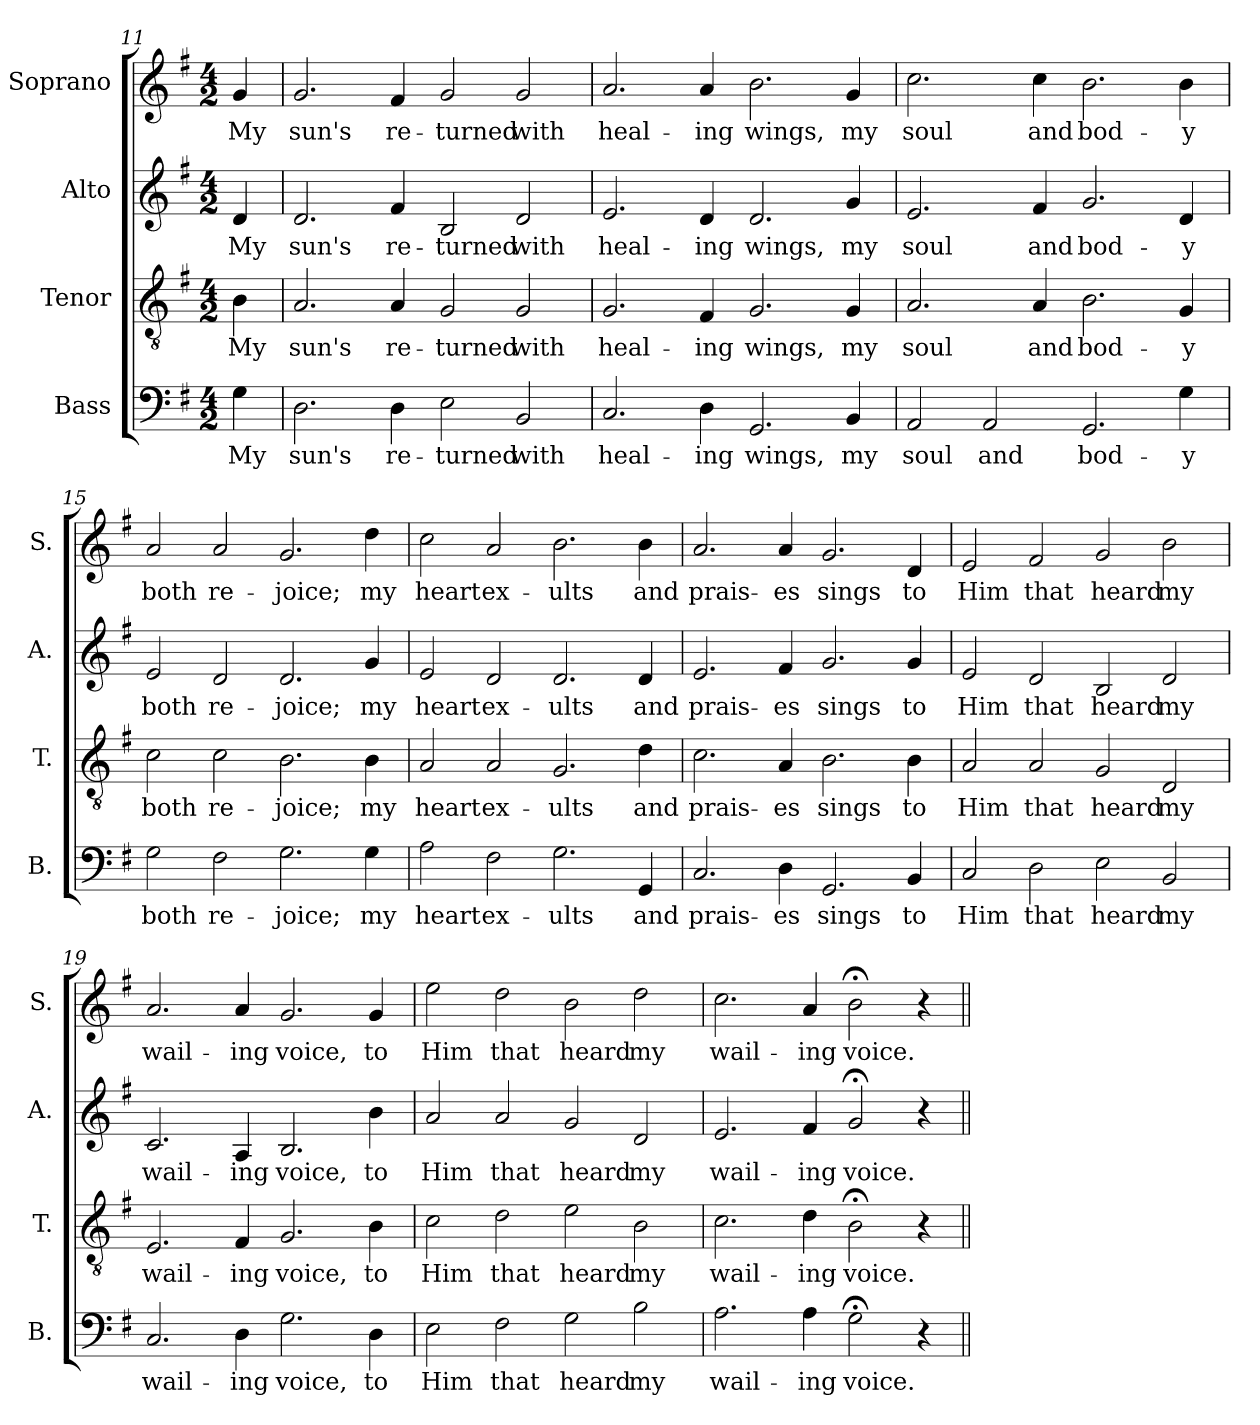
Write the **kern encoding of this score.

**kern	**text	**kern	**text	**kern	**text	**kern	**text
*part4	*part4	*part3	*part3	*part2	*part2	*part1	*part1
*staff4	*staff4	*staff3	*staff3	*staff2	*staff2	*staff1	*staff1
*I"Bass	*	*I"Tenor	*	*I"Alto	*	*I"Soprano	*
*I'B.	*	*I'T.	*	*I'A.	*	*I'S.	*
!!LO:PB:g=z
*clefF4	*	*clefGv2	*	*clefG2	*	*clefG2	*
*k[f#]	*	*k[f#]	*	*k[f#]	*	*k[f#]	*
*M4/2	*	*M4/2	*	*M4/2	*	*M4/2	*
=11	=11	=11	=11	=11	=11	=11	=11
!	!LO:LY:b	!	!LO:LY:b	!	!LO:LY:b	!	!LO:LY:b
4G\	My	4B\	My	4d/	My	4g/	My
=12	=12	=12	=12	=12	=12	=12	=12
!	!LO:LY:b	!	!LO:LY:b	!	!LO:LY:b	!	!LO:LY:b
2.D\	sun's	2.A/	sun's	2.d/	sun's	2.g/	sun's
!	!LO:LY:b	!	!LO:LY:b	!	!LO:LY:b	!	!LO:LY:b
4D\	re-	4A/	re-	4f#/	re-	4f#/	re-
!	!LO:LY:b	!	!LO:LY:b	!	!LO:LY:b	!	!LO:LY:b
2E\	-turned	2G/	-turned	2B/	-turned	2g/	-turned
!	!LO:LY:b	!	!LO:LY:b	!	!LO:LY:b	!	!LO:LY:b
2BB/	with	2G/	with	2d/	with	2g/	with
=13	=13	=13	=13	=13	=13	=13	=13
!	!LO:LY:b	!	!LO:LY:b	!	!LO:LY:b	!	!LO:LY:b
2.C/	heal-	2.G/	heal-	2.e/	heal-	2.a/	heal-
!	!LO:LY:b	!	!LO:LY:b	!	!LO:LY:b	!	!LO:LY:b
4D\	-ing	4F#/	-ing	4d/	-ing	4a/	-ing
!	!LO:LY:b	!	!LO:LY:b	!	!LO:LY:b	!	!LO:LY:b
2.GG/	wings,	2.G/	wings,	2.d/	wings,	2.b\	wings,
!	!LO:LY:b	!	!LO:LY:b	!	!LO:LY:b	!	!LO:LY:b
4BB/	my	4G/	my	4g/	my	4g/	my
!!LO:LB:g=z
=14	=14	=14	=14	=14	=14	=14	=14
!	!LO:LY:b	!	!LO:LY:b	!	!LO:LY:b	!	!LO:LY:b
2AA/	soul	2.A/	soul	2.e/	soul	2.cc\	soul
!	!LO:LY:b	!	!	!	!	!	!
2AA/	and	.	.	.	.	.	.
!	!	!	!LO:LY:b	!	!LO:LY:b	!	!LO:LY:b
.	.	4A/	and	4f#/	and	4cc\	and
!	!LO:LY:b	!	!LO:LY:b	!	!LO:LY:b	!	!LO:LY:b
2.GG/	bod-	2.B\	bod-	2.g/	bod-	2.b\	bod-
!	!LO:LY:b	!	!LO:LY:b	!	!LO:LY:b	!	!LO:LY:b
4G\	-y	4G/	-y	4d/	-y	4b\	-y
=15	=15	=15	=15	=15	=15	=15	=15
!	!LO:LY:b	!	!LO:LY:b	!	!LO:LY:b	!	!LO:LY:b
2G\	both	2c\	both	2e/	both	2a/	both
!	!LO:LY:b	!	!LO:LY:b	!	!LO:LY:b	!	!LO:LY:b
2F#\	re-	2c\	re-	2d/	re-	2a/	re-
!	!LO:LY:b	!	!LO:LY:b	!	!LO:LY:b	!	!LO:LY:b
2.G\	-joice;	2.B\	-joice;	2.d/	-joice;	2.g/	-joice;
!	!LO:LY:b	!	!LO:LY:b	!	!LO:LY:b	!	!LO:LY:b
4G\	my	4B\	my	4g/	my	4dd\	my
=16	=16	=16	=16	=16	=16	=16	=16
!	!LO:LY:b	!	!LO:LY:b	!	!LO:LY:b	!	!LO:LY:b
2A\	heart	2A/	heart	2e/	heart	2cc\	heart
!	!LO:LY:b	!	!LO:LY:b	!	!LO:LY:b	!	!LO:LY:b
2F#\	ex-	2A/	ex-	2d/	ex-	2a/	ex-
!	!LO:LY:b	!	!LO:LY:b	!	!LO:LY:b	!	!LO:LY:b
2.G\	-ults	2.G/	-ults	2.d/	-ults	2.b\	-ults
!	!LO:LY:b	!	!LO:LY:b	!	!LO:LY:b	!	!LO:LY:b
4GG/	and	4d\	and	4d/	and	4b\	and
!!LO:PB:g=z
=17	=17	=17	=17	=17	=17	=17	=17
!	!LO:LY:b	!	!LO:LY:b	!	!LO:LY:b	!	!LO:LY:b
2.C/	prais-	2.c\	prais-	2.e/	prais-	2.a/	prais-
!	!LO:LY:b	!	!LO:LY:b	!	!LO:LY:b	!	!LO:LY:b
4D\	-es	4A/	-es	4f#/	-es	4a/	-es
!	!LO:LY:b	!	!LO:LY:b	!	!LO:LY:b	!	!LO:LY:b
2.GG/	sings	2.B\	sings	2.g/	sings	2.g/	sings
!	!LO:LY:b	!	!LO:LY:b	!	!LO:LY:b	!	!LO:LY:b
4BB/	to	4B\	to	4g/	to	4d/	to
=18	=18	=18	=18	=18	=18	=18	=18
!	!LO:LY:b	!	!LO:LY:b	!	!LO:LY:b	!	!LO:LY:b
2C/	Him	2A/	Him	2e/	Him	2e/	Him
!	!LO:LY:b	!	!LO:LY:b	!	!LO:LY:b	!	!LO:LY:b
2D\	that	2A/	that	2d/	that	2f#/	that
!	!LO:LY:b	!	!LO:LY:b	!	!LO:LY:b	!	!LO:LY:b
2E\	heard	2G/	heard	2B/	heard	2g/	heard
!	!LO:LY:b	!	!LO:LY:b	!	!LO:LY:b	!	!LO:LY:b
2BB/	my	2D/	my	2d/	my	2b\	my
!!LO:LB:g=z
=19	=19	=19	=19	=19	=19	=19	=19
!	!LO:LY:b	!	!LO:LY:b	!	!LO:LY:b	!	!LO:LY:b
2.C/	wail-	2.E/	wail-	2.c/	wail-	2.a/	wail-
!	!LO:LY:b	!	!LO:LY:b	!	!LO:LY:b	!	!LO:LY:b
4D\	-ing	4F#/	-ing	4A/	-ing	4a/	-ing
!	!LO:LY:b	!	!LO:LY:b	!	!LO:LY:b	!	!LO:LY:b
2.G\	voice,	2.G/	voice,	2.B/	voice,	2.g/	voice,
!	!LO:LY:b	!	!LO:LY:b	!	!LO:LY:b	!	!LO:LY:b
4D\	to	4B\	to	4b\	to	4g/	to
=20	=20	=20	=20	=20	=20	=20	=20
!	!LO:LY:b	!	!LO:LY:b	!	!LO:LY:b	!	!LO:LY:b
2E\	Him	2c\	Him	2a/	Him	2ee\	Him
!	!LO:LY:b	!	!LO:LY:b	!	!LO:LY:b	!	!LO:LY:b
2F#\	that	2d\	that	2a/	that	2dd\	that
!	!LO:LY:b	!	!LO:LY:b	!	!LO:LY:b	!	!LO:LY:b
2G\	heard	2e\	heard	2g/	heard	2b\	heard
!	!LO:LY:b	!	!LO:LY:b	!	!LO:LY:b	!	!LO:LY:b
2B\	my	2B\	my	2d/	my	2dd\	my
=21	=21	=21	=21	=21	=21	=21	=21
!	!LO:LY:b	!	!LO:LY:b	!	!LO:LY:b	!	!LO:LY:b
2.A\	wail-	2.c\	wail-	2.e/	wail-	2.cc\	wail-
!	!LO:LY:b	!	!LO:LY:b	!	!LO:LY:b	!	!LO:LY:b
4A\	-ing	4d\	-ing	4f#/	-ing	4a/	-ing
!	!LO:LY:b	!	!LO:LY:b	!	!LO:LY:b	!	!LO:LY:b
2G;<\	voice.	2B;<\	voice.	2g;</	voice.	2b;<\	voice.
4r	.	4r	.	4r	.	4r	.
=||	=||	=||	=||	=||	=||	=||	=||
*-	*-	*-	*-	*-	*-	*-	*-
